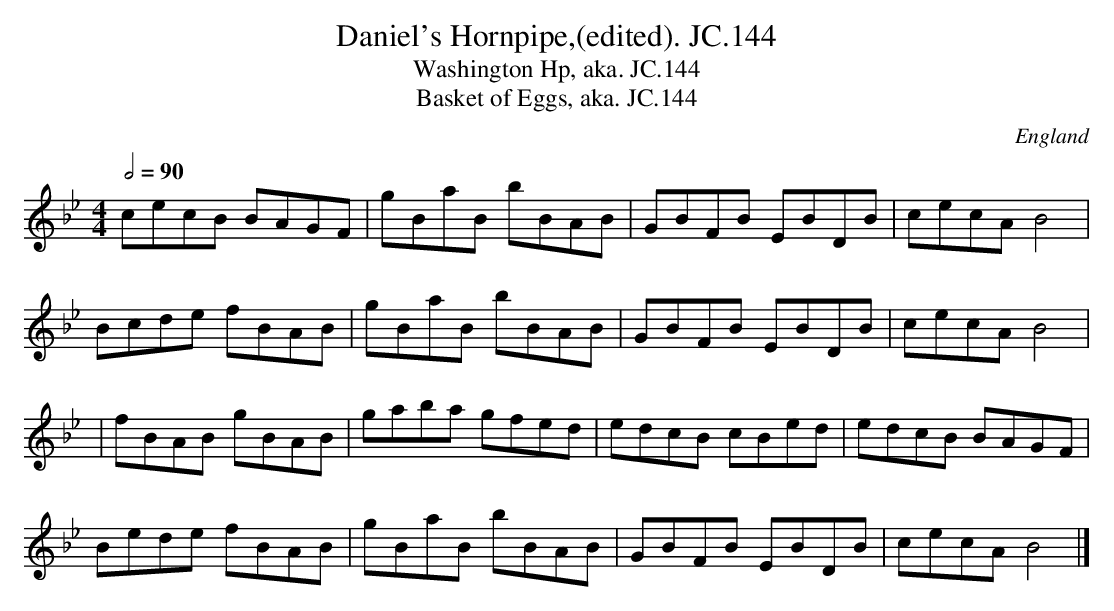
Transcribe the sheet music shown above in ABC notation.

X:1
T:Daniel's Hornpipe,(edited). JC.144
T:Washington Hp, aka. JC.144
T:Basket of Eggs, aka. JC.144
L:1/8
M:4/4
O:England
Q:2/4=90
K:Bb
cecB BAGF|\
gBaB bBAB|GBFB EBDB|cecAB4|!
Bcde fBAB|gBaB bBAB|GBFB EBDB|cecAB4|!
|fBAB gBAB|gaba gfed|edcB cBed|edcB BAGF|!
Bede fBAB|gBaB bBAB|GBFB EBDB|cecA B4|]
